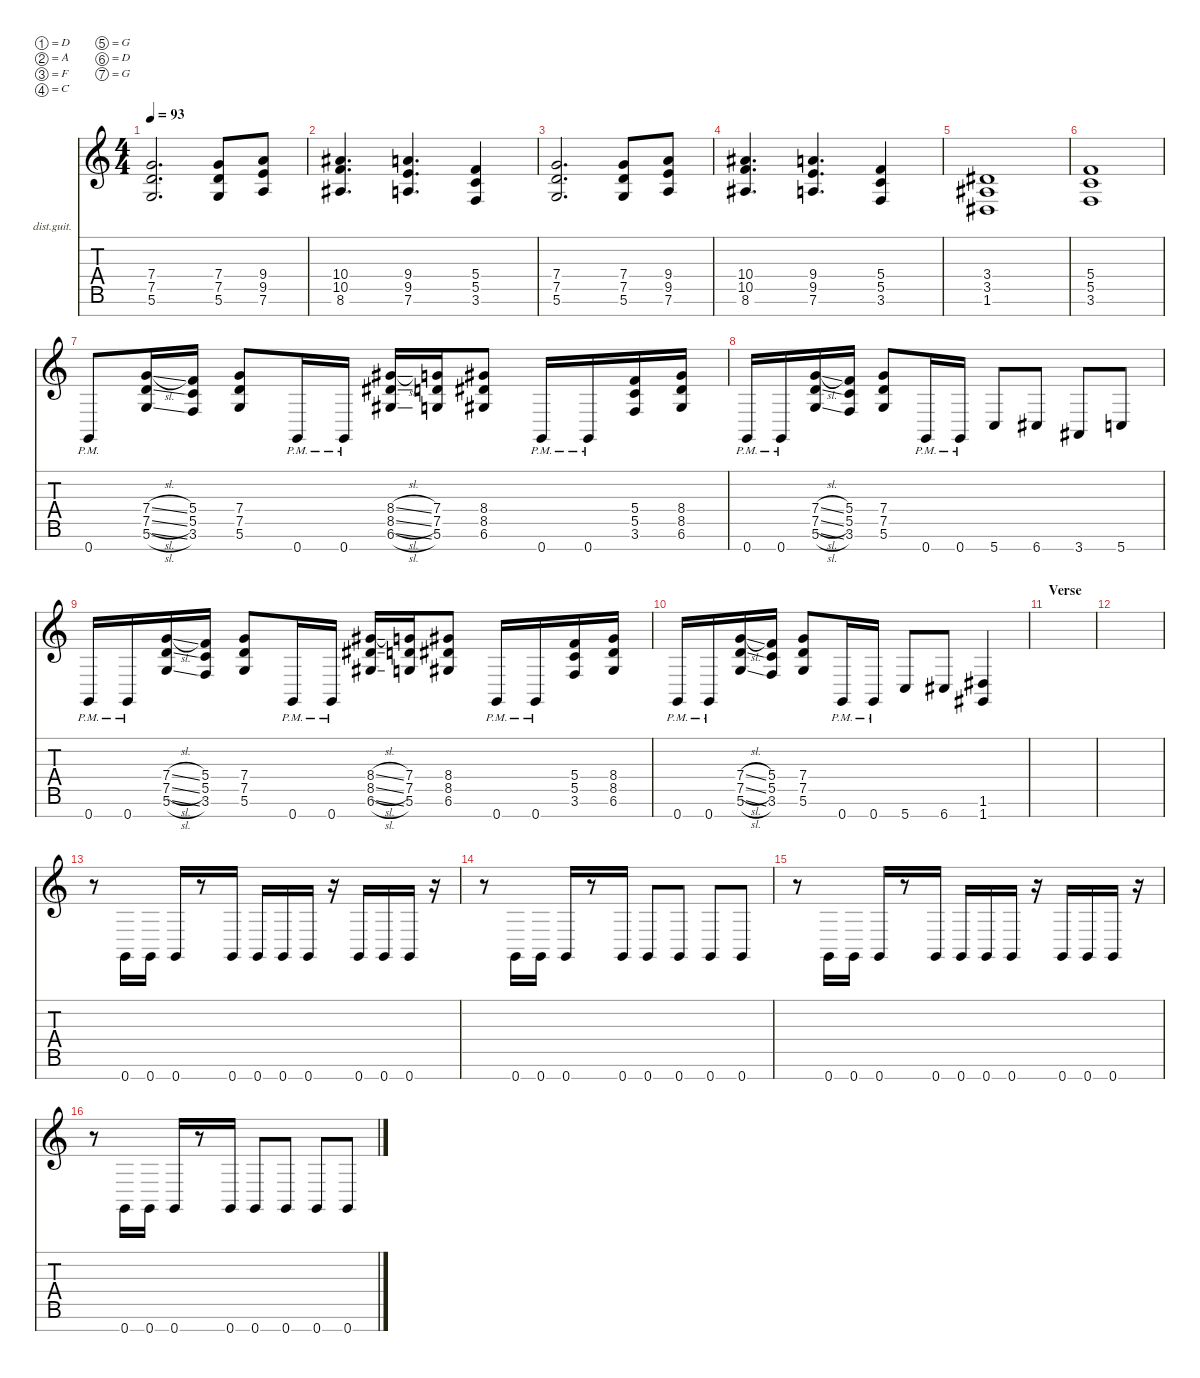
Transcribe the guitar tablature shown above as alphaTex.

\defaultSystemsLayout 2
\hideDynamics
\bracketExtendMode nobrackets
\firstSystemTrackNameOrientation horizontal
\otherSystemsTrackNameOrientation horizontal
\track ("Distortion Guitar" "dist.guit.") {defaultSystemsLayout 2 instrument distortionguitar}
\staff {score tabs}
\tuning (D4 A3 F3 C3 G2 D2 G1)
\ts (4 4)
\scale
1.0532
\tempo 93
\accidentals auto
\clef g2
\ottava regular
\simile none
\scale
1.05846
\ks c
(5.6 7.5 7.4).2{d dy mf instrument distortionguitar beam Up} (5.6 7.5 7.4).8{beam Up} (7.6 9.5 9.4).8{beam Up} |
\scale
0.946802
\scale
0.941538 (8.6{acc #} 10.5 10.4{acc #}).4{d beam Up} (7.6 9.5 9.4).4{d beam Up} (3.6 5.5 5.4).4{beam Up} |
\scale
1.03306
\scale
1.04096 (5.6 7.5 7.4).2{d beam Up} (5.6 7.5 7.4).8{beam Up} (7.6 9.5 9.4).8{beam Up} |
\scale
0.966937
\scale
0.959042 (8.6{acc #} 10.5 10.4{acc #}).4{d beam Up} (7.6 9.5 9.4).4{d beam Up} (3.6 5.5 5.4).4{beam Up} |
\scale
1.03043
\scale
1.03043 (1.6{acc #} 3.5{acc #} 3.4{acc #}).1{beam Up} |
\scale
0.969568
\scale
0.969568 (3.6 5.5 5.4).1{beam Up} |
\scale
1.03043
\scale
1.03043 0.7{pm}.8{beam Up} (5.6{sl} 7.5{sl} 7.4{sl}).16{beam Up} (3.6 5.5 5.4).16{beam Up} (5.6 7.5 7.4).8{beam Up} 0.7{pm}.16{beam Up} 0.7{pm}.16{beam Up} (6.6{sl acc #} 8.5{sl acc #} 8.4{sl acc #}).16{beam Up} (5.6 7.5 7.4).16{beam Up} (6.6{acc #} 8.5{acc #} 8.4{acc #}).8{beam Up} 0.7{pm}.16{beam Up} 0.7{pm}.16{beam Up} (3.6 5.5 5.4).16{beam Up} (6.6{acc #} 8.5{acc #} 8.4{acc #}).16{beam Up} |
\scale
0.969568
\scale
0.969568 0.7{pm}.16{beam Up} 0.7{pm}.16{beam Up} (5.6{sl} 7.5{sl} 7.4{sl}).16{beam Up} (3.6 5.5 5.4).16{beam Up} (5.6 7.5 7.4).8{beam Up} 0.7{pm}.16{beam Up} 0.7{pm}.16{beam Up} 5.7.8{beam Up} 6.7{acc #}.8{beam Up} 3.7{acc #}.8{beam Up} 5.7.8{beam Up} |
\scale
1.02601
\scale
1.02601 0.7{pm}.16{beam Up} 0.7{pm}.16{beam Up} (5.6{sl} 7.5{sl} 7.4{sl}).16{beam Up} (3.6 5.5 5.4).16{beam Up} (5.6 7.5 7.4).8{beam Up} 0.7{pm}.16{beam Up} 0.7{pm}.16{beam Up} (6.6{sl acc #} 8.5{sl acc #} 8.4{sl acc #}).16{beam Up} (5.6 7.5 7.4).16{beam Up} (6.6{acc #} 8.5{acc #} 8.4{acc #}).8{beam Up} 0.7{pm}.16{beam Up} 0.7{pm}.16{beam Up} (3.6 5.5 5.4).16{beam Up} (6.6{acc #} 8.5{acc #} 8.4{acc #}).16{beam Up} |
\scale
0.973989
\scale
0.973989 0.7{pm}.16{beam Up} 0.7{pm}.16{beam Up} (5.6{sl} 7.5{sl} 7.4{sl}).16{beam Up} (3.6 5.5 5.4).16{beam Up} (5.6 7.5 7.4).8{beam Up} 0.7{pm}.16{beam Up} 0.7{pm}.16{beam Up} 5.7.8{beam Up} 6.7{acc #}.8{beam Up} (1.7{acc #} 1.6{acc #}).4{beam Up} |
\section ("" "Verse")
\scale
1.03043
\scale
1.03043 |
\scale
0.969568
\scale
0.969568 |
\scale
1.03043
\scale
1.03043 r.8{beam Down} 0.7.16{beam Up} 0.7.16{beam Up} 0.7.16{beam Up} r.8{beam Up} 0.7.16{beam Up} 0.7.16{beam Up} 0.7.16{beam Up} 0.7.16{beam Up} r.16{beam Up} 0.7.16{beam Up} 0.7.16{beam Up} 0.7.16{beam Up} r.16{beam Up} |
\scale
0.969568
\scale
0.969568 r.8{beam Down} 0.7.16{beam Up} 0.7.16{beam Up} 0.7.16{beam Up} r.8{beam Up} 0.7.16{beam Up} 0.7.8{beam Up} 0.7.8{beam Up} 0.7.8{beam Up} 0.7.8{beam Up} |
\scale
1.03043
\scale
1.03043 r.8{beam Down} 0.7.16{beam Up} 0.7.16{beam Up} 0.7.16{beam Up} r.8{beam Up} 0.7.16{beam Up} 0.7.16{beam Up} 0.7.16{beam Up} 0.7.16{beam Up} r.16{beam Up} 0.7.16{beam Up} 0.7.16{beam Up} 0.7.16{beam Up} r.16{beam Up} |
\scale
0.969568
\scale
0.969568 r.8{beam Down} 0.7.16{beam Up} 0.7.16{beam Up} 0.7.16{beam Up} r.8{beam Up} 0.7.16{beam Up} 0.7.8{beam Up} 0.7.8{beam Up} 0.7.8{beam Up} 0.7.8{beam Up}
